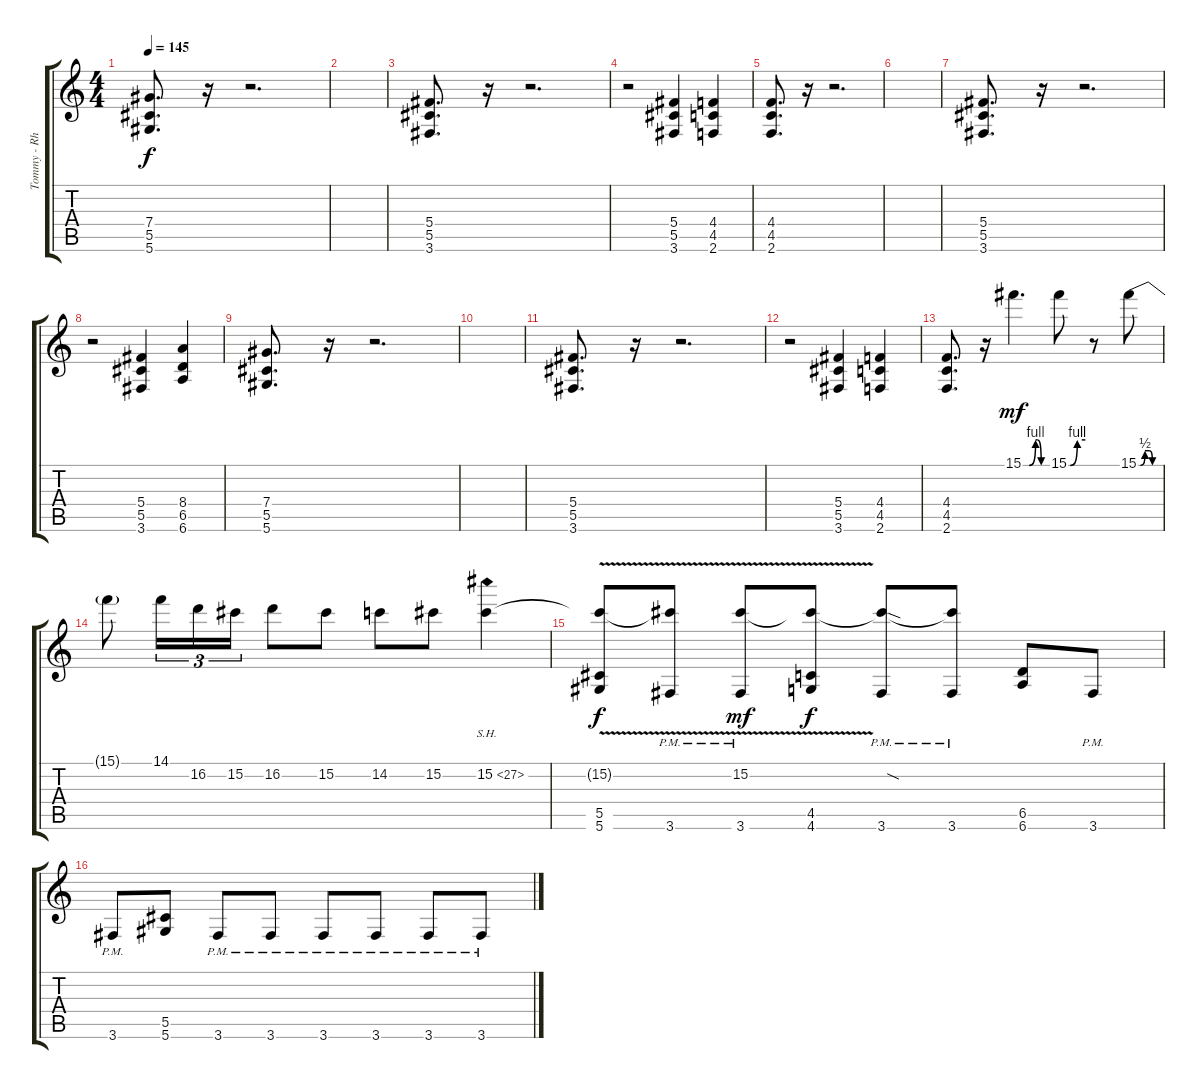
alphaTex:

\track ("Tommy - Rhythm Guitar" "Tommy - Rh") {instrument distortionguitar}
\staff {score tabs}
\tuning (Eb4 Bb3 Gb3 Db3 Ab2 Eb2) {hide}
\ts (4 4)
\tempo 145
\clef g2
\ks c
(7.4 5.5 5.6).8{d dy f} r.16 r.2{d} |
|
(5.4 5.5 3.6).8{d} r.16 r.2{d} |
r.2 (5.4 5.5 3.6).4 (4.4 4.5 2.6).4 |
(4.4 4.5 2.6).8{d} r.16 r.2{d} |
|
(5.4 5.5 3.6).8{d} r.16 r.2{d} |
r.2 (5.4 5.5 3.6).4 (8.4 6.5 6.6).4 |
(7.4 5.5 5.6).8{d} r.16 r.2{d} |
|
(5.4 5.5 3.6).8{d} r.16 r.2{d} |
r.2 (5.4 5.5 3.6).4 (4.4 4.5 2.6).4 |
(4.4 4.5 2.6).8{d} r.16 15.1{be (custom 0 0 15 0 31 4 35 4 45 0 60 0)}.4{d dy mf} 15.1{be (custom 0 0 6 0 31 4 60 4)}.8 r.8 15.1{be (custom 0 0 6 0 19 2 31 2 40 0 60 0)}.8 |
15.1{t}.8 14.1.16{tu (3 2)} 16.2.16{tu (3 2)} 15.2.16{tu (3 2)} 16.2.8 15.2.8 14.2.8 15.2.8 15.2{sh 12}.4 |
(15.2{v t} 5.5 5.6).8{dy f} (15.2{t} 3.6{pm}).8 (15.2{v} 3.6{pm}).8{dy mf} (15.2{t} 4.5 4.6).8{dy f} (15.2{sod t} 3.6{pm}).8 (15.2{t} 3.6{pm}).8 (6.5 6.6).8 3.6{pm}.8 |
3.6{pm}.8 (5.5 5.6).8 3.6{pm}.8 3.6{pm}.8 3.6{pm}.8 3.6{pm}.8 3.6{pm}.8 3.6{pm}.8
